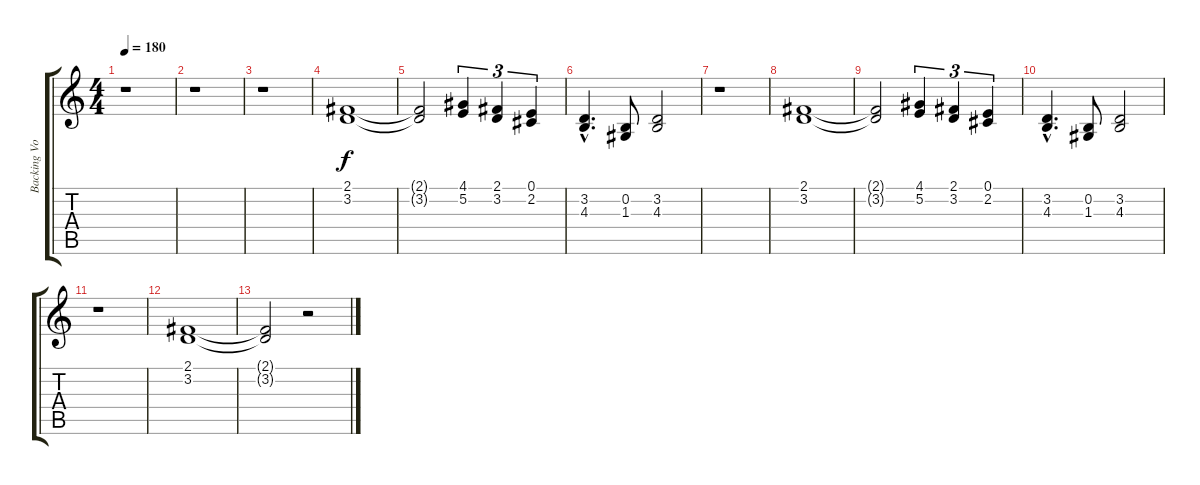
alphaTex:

\track ("Backing Vocals" "Backing Vo") {instrument choiraahs}
\staff {score tabs}
\tuning (E4 B3 G3 D3 A2 E2) {hide}
\ts (4 4)
\tempo 180
\clef g2
\ks c
r.1{dy f} |
r.1 |
r.1 |
(2.1 3.2).1{balance 0} |
(2.1{t} 3.2{t}).2 (4.1 5.2).4{tu (3 2)} (2.1 3.2).4{tu (3 2)} (0.1 2.2).4{tu (3 2)} |
(3.2{hac} 4.3{hac}).4{d} (0.2 1.3).8 (3.2 4.3).2 |
r.1 |
(2.1 3.2).1{volume 16} |
(2.1{t} 3.2{t}).2 (4.1 5.2).4{tu (3 2) volume 12} (2.1 3.2).4{tu (3 2) volume 12} (0.1 2.2).4{tu (3 2) volume 11} |
(3.2{hac} 4.3{hac}).4{d volume 11} (0.2 1.3).8{volume 10} (3.2 4.3).2{volume 9} |
r.1 |
(2.1 3.2).1{volume 5} |
(2.1{t} 3.2{t}).2 r.2
